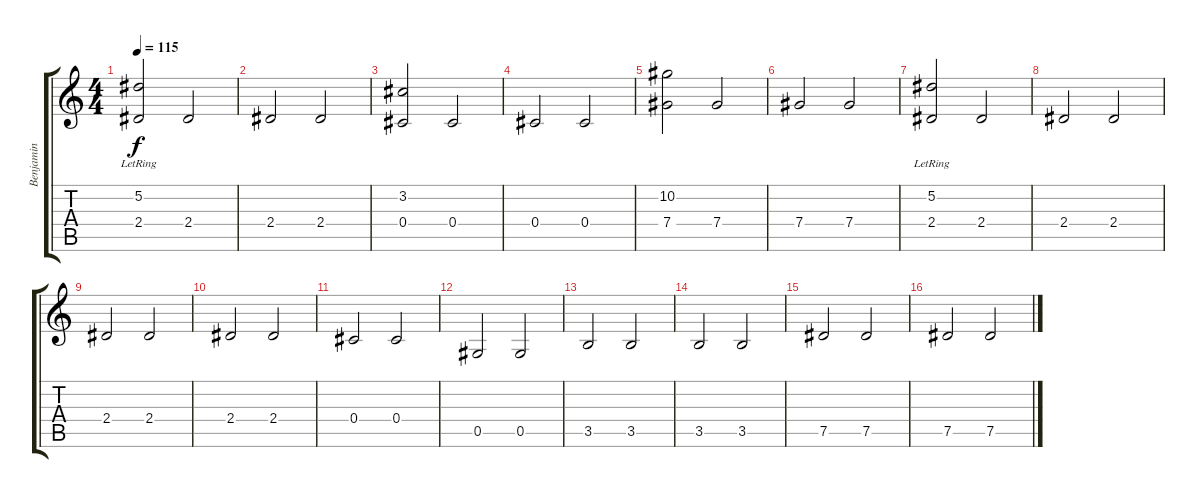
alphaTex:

\track ("Benjamin" "Benjamin") {instrument contrabass}
\staff {score tabs}
\tuning (Eb4 Bb3 Gb3 Db3 Ab2 Eb2) {hide}
\ts (4 4)
\tempo 115
\clef g2
\ks c
(5.2{lr} 2.4).2{dy f} 2.4.2 |
2.4.2 2.4.2 |
(3.2 0.4).2 0.4.2 |
0.4.2 0.4.2 |
(10.2 7.4).2 7.4.2 |
7.4.2 7.4.2 |
(5.2{lr} 2.4).2 2.4.2 |
2.4.2 2.4.2 |
2.4.2 2.4.2 |
2.4.2 2.4.2 |
0.4.2 0.4.2 |
0.5.2 0.5.2 |
3.5.2 3.5.2 |
3.5.2 3.5.2 |
7.5.2 7.5.2 |
7.5.2 7.5.2
